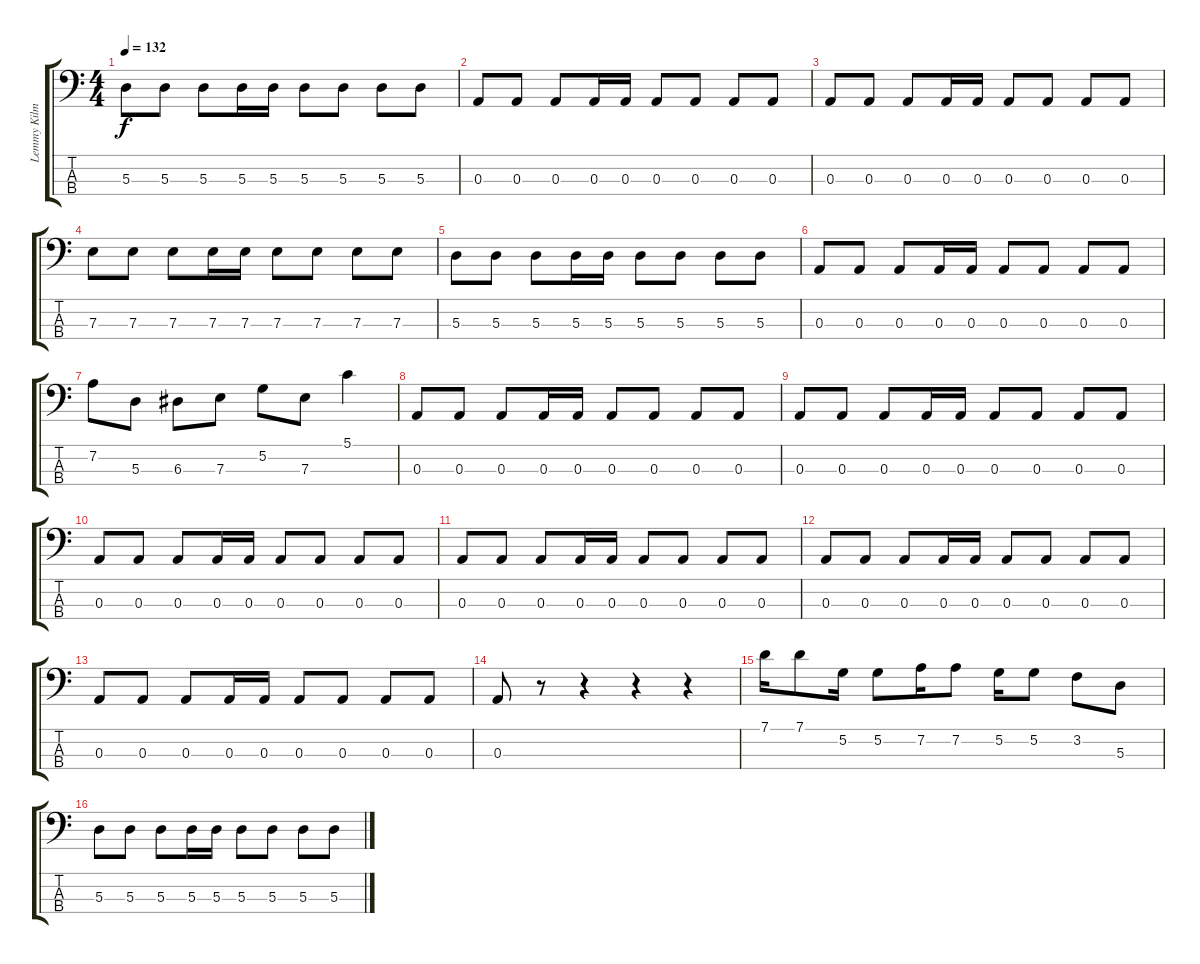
\track ("Lemmy Kilmister" "Lemmy Kilm") {instrument electricbasspick}
\staff {score tabs}
\tuning (G2 D2 A1 E1) {hide}
\ts (4 4)
\tempo 132
\clef f4
\ks c
5.3.8{dy f} 5.3.8 5.3.8 5.3.16 5.3.16 5.3.8 5.3.8 5.3.8 5.3.8 |
0.3.8 0.3.8 0.3.8 0.3.16 0.3.16 0.3.8 0.3.8 0.3.8 0.3.8 |
0.3.8 0.3.8 0.3.8 0.3.16 0.3.16 0.3.8 0.3.8 0.3.8 0.3.8 |
7.3.8 7.3.8 7.3.8 7.3.16 7.3.16 7.3.8 7.3.8 7.3.8 7.3.8 |
5.3.8 5.3.8 5.3.8 5.3.16 5.3.16 5.3.8 5.3.8 5.3.8 5.3.8 |
0.3.8 0.3.8 0.3.8 0.3.16 0.3.16 0.3.8 0.3.8 0.3.8 0.3.8 |
7.2.8 5.3.8 6.3.8 7.3.8 5.2.8 7.3.8 5.1.4 |
0.3.8 0.3.8 0.3.8 0.3.16 0.3.16 0.3.8 0.3.8 0.3.8 0.3.8 |
0.3.8 0.3.8 0.3.8 0.3.16 0.3.16 0.3.8 0.3.8 0.3.8 0.3.8 |
0.3.8 0.3.8 0.3.8 0.3.16 0.3.16 0.3.8 0.3.8 0.3.8 0.3.8 |
0.3.8 0.3.8 0.3.8 0.3.16 0.3.16 0.3.8 0.3.8 0.3.8 0.3.8 |
0.3.8 0.3.8 0.3.8 0.3.16 0.3.16 0.3.8 0.3.8 0.3.8 0.3.8 |
0.3.8 0.3.8 0.3.8 0.3.16 0.3.16 0.3.8 0.3.8 0.3.8 0.3.8 |
0.3.8 r.8 r.4 r.4 r.4 |
7.1.16 7.1.8 5.2.16 5.2.8 7.2.16 7.2.8 5.2.16 5.2.8 3.2.8 5.3.8 |
5.3.8 5.3.8 5.3.8 5.3.16 5.3.16 5.3.8 5.3.8 5.3.8 5.3.8
